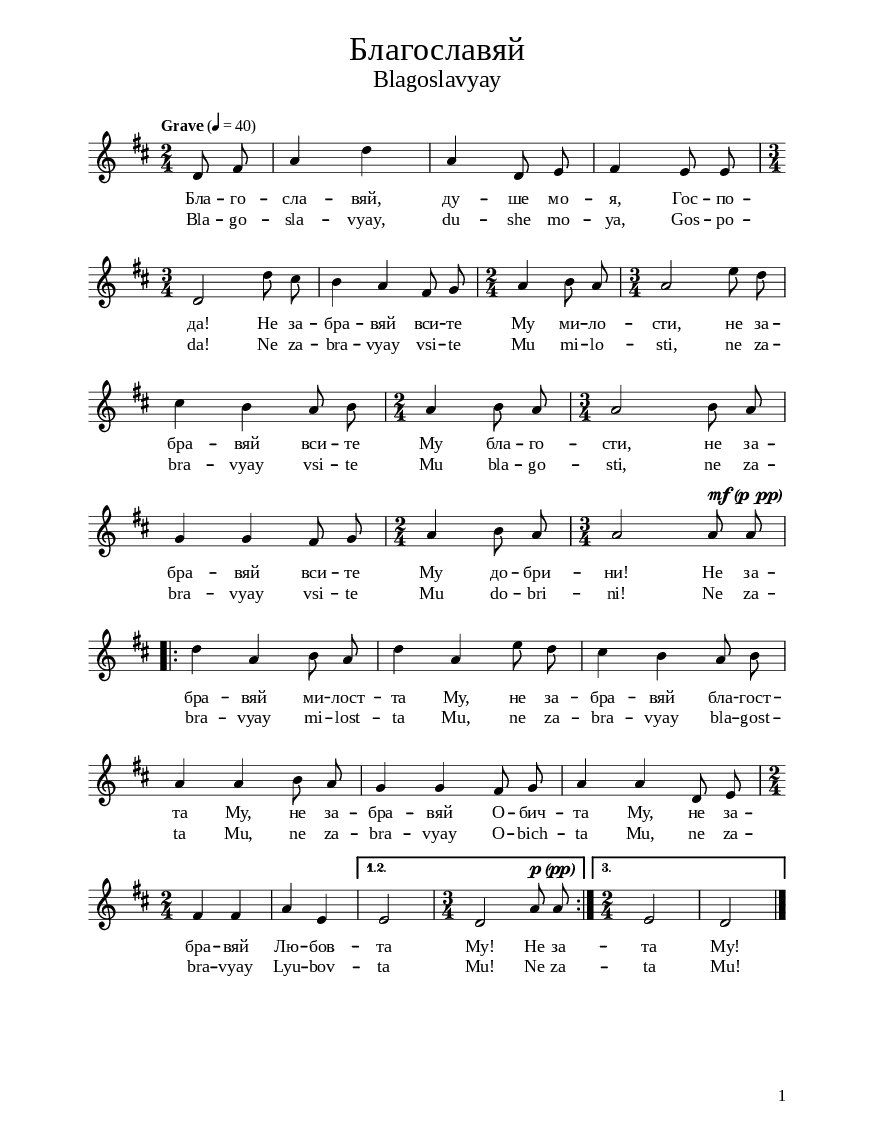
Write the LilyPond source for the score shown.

\version "2.24.0"

% include paper part and global functions
\include "include/globals.ily"

\bookpart {
  \include "include/bookpart-paper.ily"
  \score {
    \include "include/score-layout.ily"

    \new Voice \absolute {
      \clef treble
      \key d \major
      \time 2/4
      \tempoFunc "Grave" 4 "40"
      \autoBeamOff
      \partial 4
      \autoBeamOff

      d'8 fis'8|  a'4 d''4 |  a'4 d'8 e'8 | fis'4 e'8 e'8 \break |
      \time 3/4  d'2 d''8 cis''8 | b'4 a'4 fis'8 g'8 | \time 2/4  a'4 b'8 a'8 | \time 3/4  a'2 e''8 d''8 \break |
      cis''4 b'4 a'8 b'8| \time 2/4 a'4 b'8 a'8 | \time 3/4 a'2 b'8 a'8 |\break
      g'4 g'4 fis'8 g'8 | \time 2/4  a'4 b'8 a'8 | \time 3/4  a'2
      a'8 a'8^\markup {
        \center-align \concat {
          \dynamic mf
          \normal-text { \bold { \italic " (" } }
          \dynamic p
          \normal-text { \bold { \italic "  " } }
          \dynamic pp
          \normal-text { \bold { \italic ")" } }
        }
      } \break
      \repeat volta 3 {
        d''4 a'4 b'8 a'8 |  d''4 a'4 e''8 d''8 |  cis''4 b'4 a'8 b'8 \break |
        a'4 a'4 b'8 a'8 | g'4 g'4 fis'8 g'8 | a'4 a'4 d'8 e'8 \time 2/4 \break |
        fis'4 fis'4 | a'4  e'4 |
      } \alternative {
        {
          e'2  | \time 3/4 d'2 a'8  a'8^\markup {
            \center-align \concat {
              \dynamic p
              \normal-text { \bold { \italic " (" } }
              \dynamic pp
              \normal-text { \bold { \italic ")" } }
            }
          } |
        }
        { \time 2/4 e'2 | d'2 | \bar "|." }
      }
    }

    \addlyrics {
      Бла -- го --
      сла -- вяй, ду -- ше мо -- я, Гос -- по -- да!
      Не за -- бра -- вяй вси -- те Му ми -- ло --
      сти, не за -- бра -- вяй вси -- те Му бла -- го
      -- сти, не за -- бра -- вяй вси -- те Му до --
      бри -- ни! Не за -- бра -- вяй ми -- лост -- та
      Му, не за -- бра -- вяй бла -- гост -- та Му, не
      за -- бра -- вяй О -- бич -- та Му, не за -- бра
      -- вяй Лю -- бов -- та Му! Не за -- та Му!
    }

    \addlyrics {
      Bla -- go --
      sla -- vyay, du -- she mo -- ya, Gos -- po -- da!
      Ne za -- bra -- vyay vsi -- te Mu mi -- lo --
      sti, ne za -- bra -- vyay vsi -- te Mu bla -- go
      -- sti, ne za -- bra -- vyay vsi -- te Mu do --
      bri -- ni! Ne za -- bra -- vyay mi -- lost -- ta
      Mu, ne za -- bra -- vyay bla -- gost -- ta Mu, ne
      za -- bra -- vyay O -- bich -- ta Mu, ne za -- bra
      -- vyay Lyu -- bov -- ta Mu! Ne za -- ta Mu!
    }


    \header {
      title = \titleFunc "Благославяй" "Blagoslavyay"
    }

    \midi{}

  } % score

  \pageBreak


  % include foreign translation(s) of the song
  \version "2.24.1"

\markup \fill-line { \fontsize #deTitleFontSize "Lobpreise" }
\markup \null
\markup \null
\markup \fontsize #deCoupletFontSize {
  \hspace #16
  \override #`(baseline-skip . ,deCoupletBaselineSkip)

  \column {
    \line { 1. Lobpreise den Herrn, meine Seele, }
    \line {   "   " vergiss nicht all Seine Gnade, }
    \line {   "   " vergiss nicht all Seine Güte,}
    \line {   "   " vergiss nicht all Seinen Wohltaten! }
    \line {   "   " Vergiss nicht seine Gnade, }
    \line {   "   " vergiss nicht Seine Güte, }
    \line {   "   "vergiss nicht Seine Liebe [lubovta], }
    \line {   "   " vergiss nicht Seine Liebe [obichta]!  }

  }
}


} % bookpart
